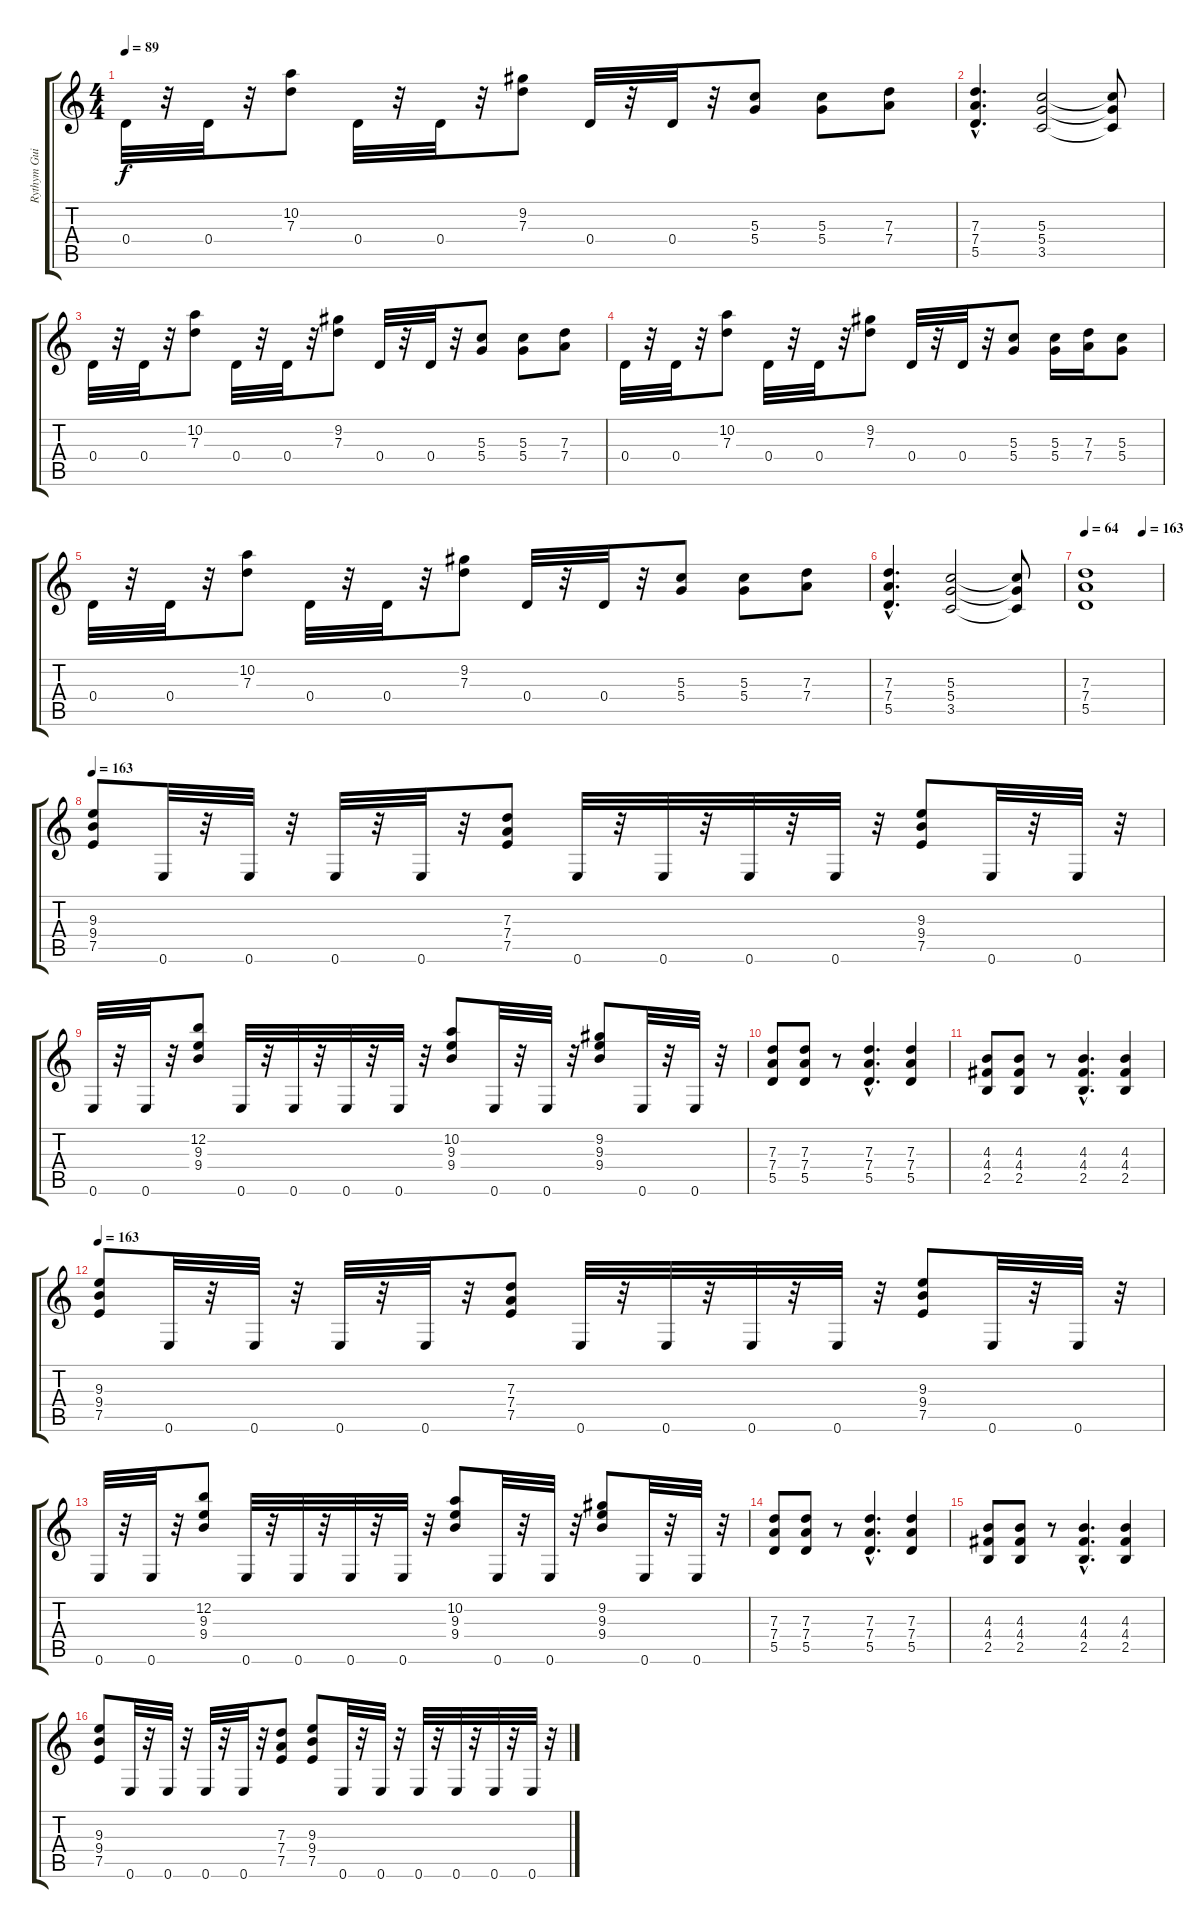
\track ("Rythym Guitar" "Rythym Gui") {instrument distortionguitar}
\staff {score tabs}
\tuning (E4 B3 G3 D3 A2 E2) {hide}
\ts (4 4)
\tempo 89
\clef g2
\ks c
0.4.32{dy f} r.32 0.4.32 r.32 (10.2 7.3).8 0.4.32 r.32 0.4.32 r.32 (9.2 7.3).8 0.4.32 r.32 0.4.32 r.32 (5.3 5.4).8 (5.3 5.4).8 (7.3 7.4).8 |
(7.3 7.4{hac} 5.5{hac}).4{d} (5.3 5.4 3.5).2 (5.3{t} 5.4{t} 3.5{t}).8 |
0.4.32 r.32 0.4.32 r.32 (10.2 7.3).8 0.4.32 r.32 0.4.32 r.32 (9.2 7.3).8 0.4.32 r.32 0.4.32 r.32 (5.3 5.4).8 (5.3 5.4).8 (7.3 7.4).8 |
0.4.32 r.32 0.4.32 r.32 (10.2 7.3).8 0.4.32 r.32 0.4.32 r.32 (9.2 7.3).8 0.4.32 r.32 0.4.32 r.32 (5.3 5.4).8 (5.3 5.4).16 (7.3 7.4).16 (5.3 5.4).8 |
0.4.32 r.32 0.4.32 r.32 (10.2 7.3).8 0.4.32 r.32 0.4.32 r.32 (9.2 7.3).8 0.4.32 r.32 0.4.32 r.32 (5.3 5.4).8 (5.3 5.4).8 (7.3 7.4).8 |
(7.3 7.4{hac} 5.5{hac}).4{d} (5.3 5.4 3.5).2 (5.3{t} 5.4{t} 3.5{t}).8 |
\tempo 64
\tempo (163 0.75)
(7.3 7.4 5.5).1 |
\tempo 163
(9.3 9.4 7.5).8 0.6.32 r.32 0.6.32 r.32 0.6.32 r.32 0.6.32 r.32 (7.3 7.4 7.5).8 0.6.32 r.32 0.6.32 r.32 0.6.32 r.32 0.6.32 r.32 (9.3 9.4 7.5).8 0.6.32 r.32 0.6.32 r.32 |
0.6.32 r.32 0.6.32 r.32 (12.2 9.3 9.4).8 0.6.32 r.32 0.6.32 r.32 0.6.32 r.32 0.6.32 r.32 (10.2 9.3 9.4).8 0.6.32 r.32 0.6.32 r.32 (9.2 9.3 9.4).8 0.6.32 r.32 0.6.32 r.32 |
(7.3 7.4 5.5).8 (7.3 7.4 5.5).8 r.8 (7.3{hac} 7.4{hac} 5.5{hac}).4{d} (7.3 7.4 5.5).4 |
(4.3 4.4 2.5).8 (4.3 4.4 2.5).8 r.8 (4.3{hac} 4.4{hac} 2.5{hac}).4{d} (4.3 4.4 2.5).4 |
\tempo 163
(9.3 9.4 7.5).8 0.6.32 r.32 0.6.32 r.32 0.6.32 r.32 0.6.32 r.32 (7.3 7.4 7.5).8 0.6.32 r.32 0.6.32 r.32 0.6.32 r.32 0.6.32 r.32 (9.3 9.4 7.5).8 0.6.32 r.32 0.6.32 r.32 |
0.6.32 r.32 0.6.32 r.32 (12.2 9.3 9.4).8 0.6.32 r.32 0.6.32 r.32 0.6.32 r.32 0.6.32 r.32 (10.2 9.3 9.4).8 0.6.32 r.32 0.6.32 r.32 (9.2 9.3 9.4).8 0.6.32 r.32 0.6.32 r.32 |
(7.3 7.4 5.5).8 (7.3 7.4 5.5).8 r.8 (7.3{hac} 7.4{hac} 5.5{hac}).4{d} (7.3 7.4 5.5).4 |
(4.3 4.4 2.5).8 (4.3 4.4 2.5).8 r.8 (4.3{hac} 4.4{hac} 2.5{hac}).4{d} (4.3 4.4 2.5).4 |
(9.3 9.4 7.5).8 0.6.32 r.32 0.6.32 r.32 0.6.32 r.32 0.6.32 r.32 (7.3 7.4 7.5).8 (9.3 9.4 7.5).8 0.6.32 r.32 0.6.32 r.32 0.6.32 r.32 0.6.32 r.32 0.6.32 r.32 0.6.32 r.32
